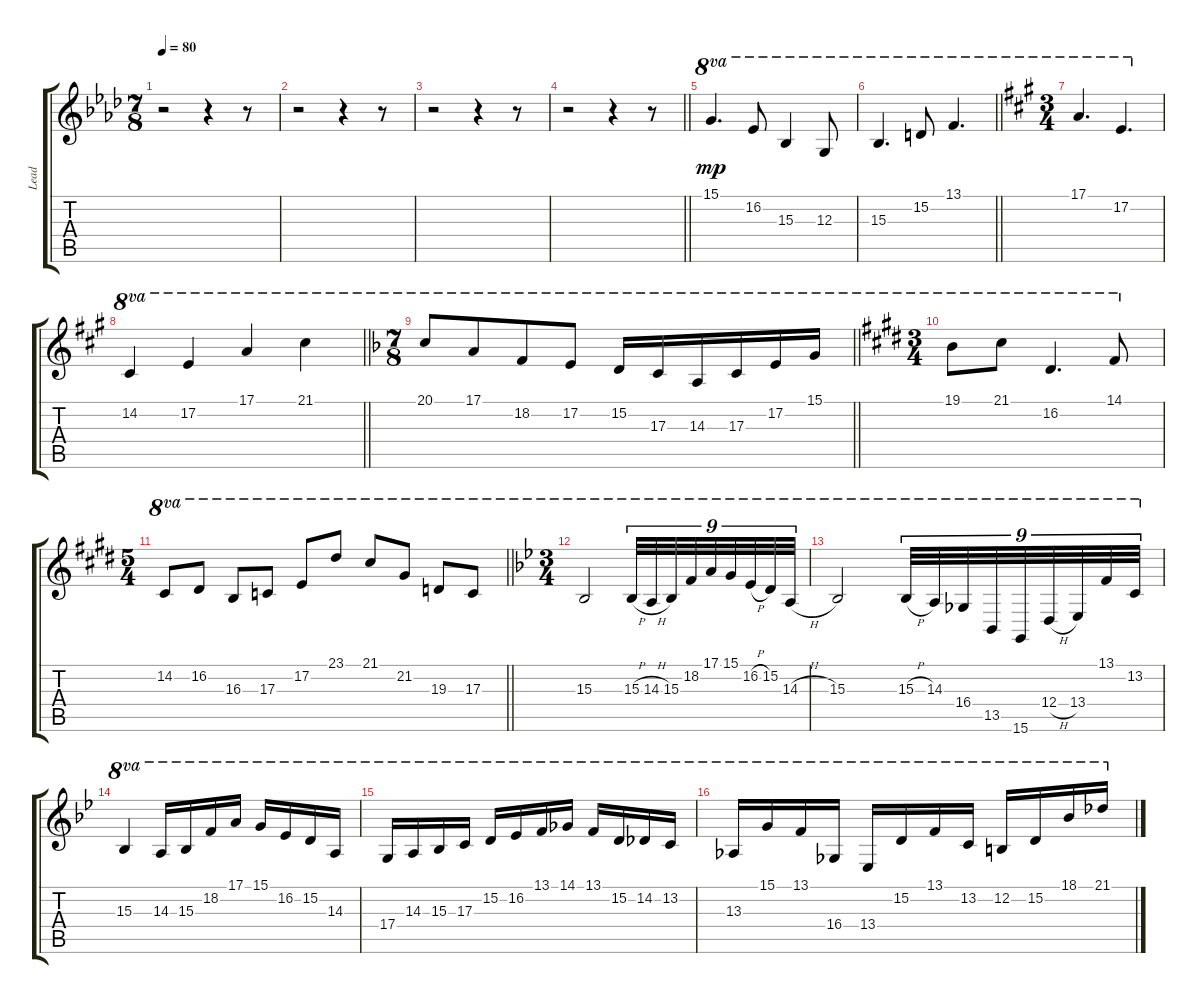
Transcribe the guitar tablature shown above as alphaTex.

\track ("Lead" "Lead") {instrument lead3calliope}
\staff {score tabs}
\tuning (E4 B3 G3 D3 A2 E2) {hide}
\ts (7 8)
\tempo 80
\clef g2
\ks ab
r.2{dy mp instrument lead3calliope} r.4 r.8 |
r.2 r.4 r.8 |
r.2 r.4 r.8 |
\barLineRight lightlight
r.2 r.4 r.8 |
15.1.4{d ot 8va} 16.2.8{ot 8va} 15.3.4{ot 8va} 12.3.8{ot 8va} |
\barLineRight lightlight
15.3.4{d ot 8va} 15.2.8{ot 8va} 13.1.4{d ot 8va} |
\ts (3 4)
\ks a
17.1.4{d ot 8va} 17.2.4{d ot 8va} |
\barLineRight lightlight
14.2.4{ot 8va} 17.2.4{ot 8va} 17.1.4{ot 8va} 21.1.4{ot 8va} |
\ts (7 8)
\barLineRight lightlight
\ks f
20.1.8{ot 8va} 17.1.8{ot 8va} 18.2.8{ot 8va} 17.2.8{ot 8va} 15.2.16{ot 8va} 17.3.16{ot 8va} 14.3.16{ot 8va} 17.3.16{ot 8va} 17.2.16{ot 8va} 15.1.16{ot 8va} |
\ts (3 4)
\ks e
19.1.8{ot 8va} 21.1.8{ot 8va} 16.2.4{d ot 8va} 14.1.8{ot 8va} |
\ts (5 4)
\barLineRight lightlight
\ks c#minor
14.2.8{ot 8va} 16.2.8{ot 8va} 16.3.8{ot 8va} 17.3.8{ot 8va} 17.2.8{ot 8va} 23.1.8{ot 8va} 21.1.8{ot 8va} 21.2.8{ot 8va} 19.3.8{ot 8va} 17.3.8{ot 8va} |
\ts (3 4)
\ks bb
15.3.2{ot 8va} 15.3{h}.32{tu (9 8) ot 8va} 14.3{h}.32{tu (9 8) ot 8va} 15.3.32{tu (9 8) ot 8va} 18.2.32{tu (9 8) ot 8va} 17.1.32{tu (9 8) ot 8va} 15.1.32{tu (9 8) ot 8va} 16.2{h}.32{tu (9 8) ot 8va} 15.2.32{tu (9 8) ot 8va} 14.3{h}.32{tu (9 8) ot 8va} |
15.3.2{ot 8va} 15.3{h}.32{tu (9 8) ot 8va} 14.3.32{tu (9 8) ot 8va} 16.4.32{tu (9 8) ot 8va} 13.5.32{tu (9 8) ot 8va} 15.6.32{tu (9 8) ot 8va} 12.4{h}.32{tu (9 8) ot 8va} 13.4.32{tu (9 8) ot 8va} 13.1.32{tu (9 8) ot 8va} 13.2.32{tu (9 8) ot 8va} |
15.3.4{ot 8va} 14.3.16{ot 8va} 15.3.16{ot 8va} 18.2.16{ot 8va} 17.1.16{ot 8va} 15.1.16{ot 8va} 16.2.16{ot 8va} 15.2.16{ot 8va} 14.3.16{ot 8va} |
17.4.16{ot 8va} 14.3.16{ot 8va} 15.3.16{ot 8va} 17.3.16{ot 8va} 15.2.16{ot 8va} 16.2.16{ot 8va} 13.1.16{ot 8va} 14.1.16{ot 8va} 13.1.16{ot 8va} 15.2.16{ot 8va} 14.2.16{ot 8va} 13.2.16{ot 8va} |
13.3.16{ot 8va} 15.1.16{ot 8va} 13.1.16{ot 8va} 16.4.16{ot 8va} 13.4.16{ot 8va} 15.2.16{ot 8va} 13.1.16{ot 8va} 13.2.16{ot 8va} 12.2.16{ot 8va} 15.2.16{ot 8va} 18.1.16{ot 8va} 21.1.16{ot 8va}
